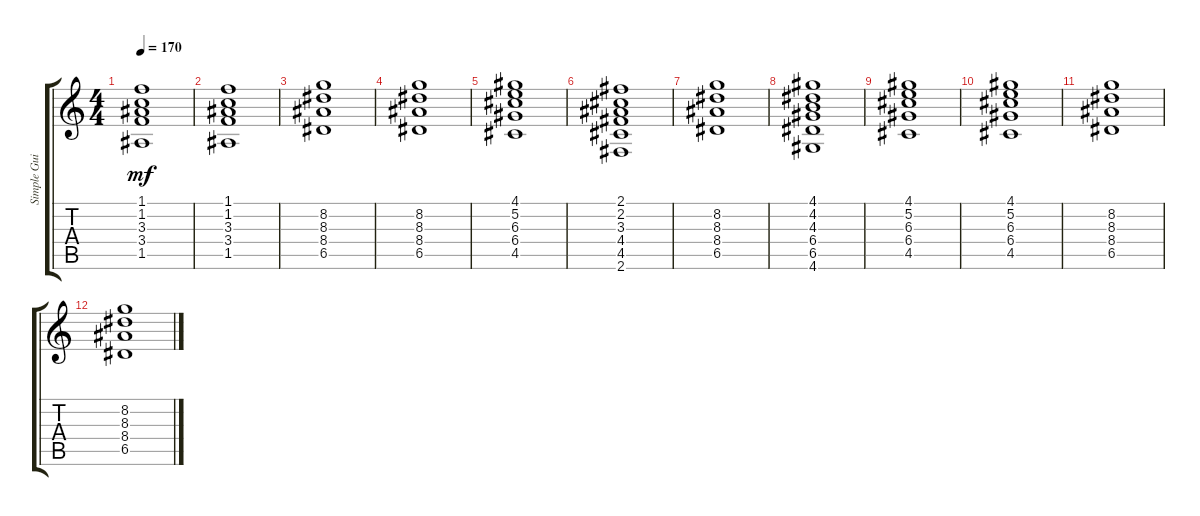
\track ("Simple Guitar (Chords)" "Simple Gui") {instrument electricguitarclean}
\staff {score tabs}
\tuning (E4 B3 G3 D3 A2 E2) {hide}
\ts (4 4)
\tempo 170
\clef g2
\ks c
(1.1 1.2 3.3 3.4 1.5).1{dy mf} |
(1.1 1.2 3.3 3.4 1.5).1 |
(8.2 8.3 8.4 6.5).1 |
(8.2 8.3 8.4 6.5).1 |
(4.1 5.2 6.3 6.4 4.5).1 |
(2.1 2.2 3.3 4.4 4.5 2.6).1 |
(8.2 8.3 8.4 6.5).1 |
(4.1 4.2 4.3 6.4 6.5 4.6).1 |
(4.1 5.2 6.3 6.4 4.5).1 |
(4.1 5.2 6.3 6.4 4.5).1 |
(8.2 8.3 8.4 6.5).1 |
(8.2 8.3 8.4 6.5).1
